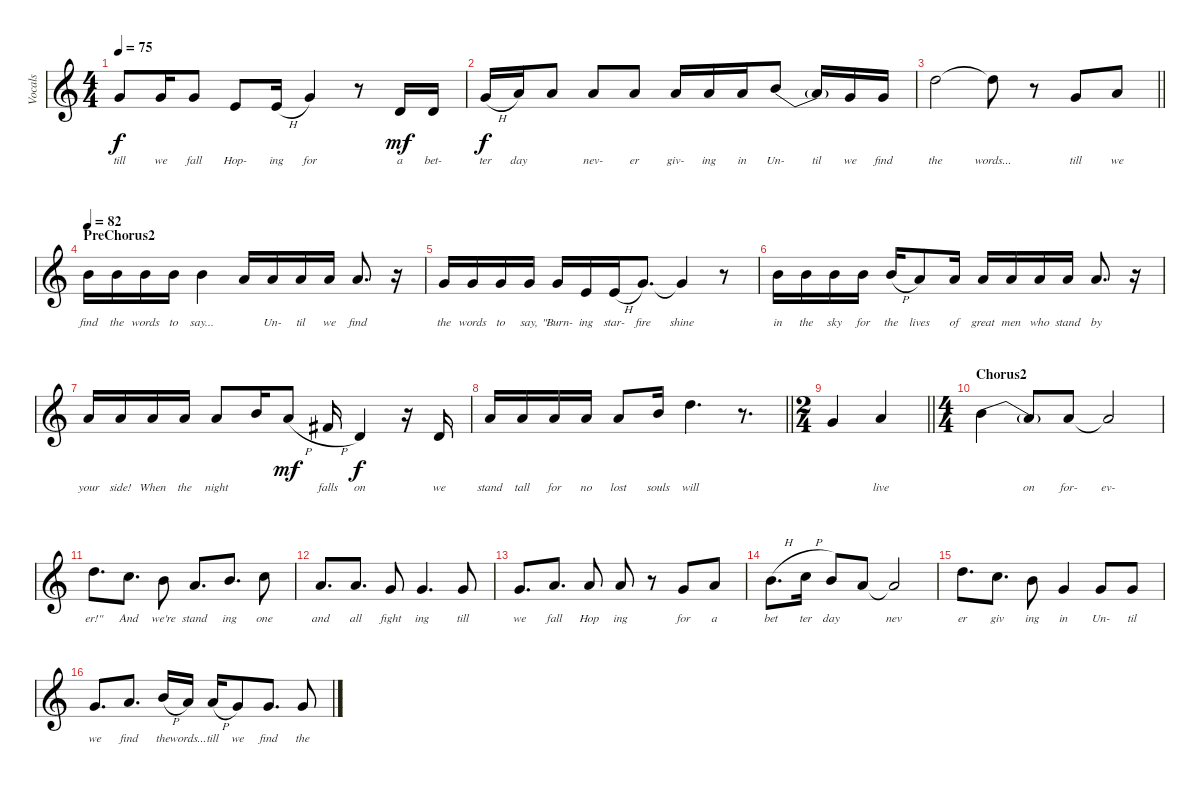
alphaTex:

\track ("Vocals" "Vocals") {instrument trumpet}
\staff {score}
\tuning (E4 B3 G3 D3 A2 E2) {hide}
\ts (4 4)
\tempo 75
\clef g2
\ks c
3.1.8{lyrics (0 "till") lyrics (1 "") lyrics (2 "") lyrics (3 "") lyrics (4 "") dy f} 3.1.16{lyrics (0 "we") lyrics (1 "") lyrics (2 "") lyrics (3 "") lyrics (4 "")} 3.1.8{lyrics (0 "fall") lyrics (1 "") lyrics (2 "") lyrics (3 "") lyrics (4 "")} 0.1.8{lyrics (0 "Hop-") lyrics (1 "") lyrics (2 "") lyrics (3 "") lyrics (4 "")} 0.1{h}.16{lyrics (0 "ing") lyrics (1 "") lyrics (2 "") lyrics (3 "") lyrics (4 "")} 3.1.4{lyrics (0 "for") lyrics (1 "") lyrics (2 "") lyrics (3 "") lyrics (4 "")} r.8 3.2.16{lyrics (0 "a") lyrics (1 "") lyrics (2 "") lyrics (3 "") lyrics (4 "") dy mf} 3.2.16{lyrics (0 "bet-") lyrics (1 "") lyrics (2 "") lyrics (3 "") lyrics (4 "")} |
3.1{h}.16{lyrics (0 "ter") lyrics (1 "") lyrics (2 "") lyrics (3 "") lyrics (4 "") dy f} 5.1.16{lyrics (0 "day") lyrics (1 "") lyrics (2 "") lyrics (3 "") lyrics (4 "")} 5.1.8{lyrics (0 "") lyrics (1 "") lyrics (2 "") lyrics (3 "") lyrics (4 "")} 5.1.8{lyrics (0 "nev-") lyrics (1 "") lyrics (2 "") lyrics (3 "") lyrics (4 "")} 5.1.8{lyrics (0 "er") lyrics (1 "") lyrics (2 "") lyrics (3 "") lyrics (4 "")} 5.1.16{lyrics (0 "giv-") lyrics (1 "") lyrics (2 "") lyrics (3 "") lyrics (4 "")} 5.1.16{lyrics (0 "ing") lyrics (1 "") lyrics (2 "") lyrics (3 "") lyrics (4 "")} 5.1.16{lyrics (0 "in") lyrics (1 "") lyrics (2 "") lyrics (3 "") lyrics (4 "")} 5.1{be (custom 0 4 20 4 40 0 60 0)}.8{lyrics (0 "Un-") lyrics (1 "") lyrics (2 "") lyrics (3 "") lyrics (4 "")} 5.1{t}.16{lyrics (0 "til") lyrics (1 "") lyrics (2 "") lyrics (3 "") lyrics (4 "")} 3.1.16{lyrics (0 "we") lyrics (1 "") lyrics (2 "") lyrics (3 "") lyrics (4 "")} 3.1.16{lyrics (0 "find") lyrics (1 "") lyrics (2 "") lyrics (3 "") lyrics (4 "")} |
\barLineRight lightlight
10.1.2{lyrics (0 "the") lyrics (1 "") lyrics (2 "") lyrics (3 "") lyrics (4 "")} 10.1{t}.8{lyrics (0 "words...") lyrics (1 "") lyrics (2 "") lyrics (3 "") lyrics (4 "")} r.8 3.1.8{lyrics (0 "till") lyrics (1 "") lyrics (2 "") lyrics (3 "") lyrics (4 "")} 5.1.8{lyrics (0 "we") lyrics (1 "") lyrics (2 "") lyrics (3 "") lyrics (4 "")} |
\section ("" "PreChorus2")
\tempo 82
7.1.16{lyrics (0 "find") lyrics (1 "") lyrics (2 "") lyrics (3 "") lyrics (4 "")} 7.1.16{lyrics (0 "the") lyrics (1 "") lyrics (2 "") lyrics (3 "") lyrics (4 "")} 7.1.16{lyrics (0 "words") lyrics (1 "") lyrics (2 "") lyrics (3 "") lyrics (4 "")} 7.1.16{lyrics (0 "to") lyrics (1 "") lyrics (2 "") lyrics (3 "") lyrics (4 "")} 7.1.4{lyrics (0 "say...") lyrics (1 "") lyrics (2 "") lyrics (3 "") lyrics (4 "")} 5.1.16{lyrics (0 "") lyrics (1 "") lyrics (2 "") lyrics (3 "") lyrics (4 "")} 5.1.16{lyrics (0 "Un-") lyrics (1 "") lyrics (2 "") lyrics (3 "") lyrics (4 "")} 5.1.16{lyrics (0 "til") lyrics (1 "") lyrics (2 "") lyrics (3 "") lyrics (4 "")} 5.1.16{lyrics (0 "we") lyrics (1 "") lyrics (2 "") lyrics (3 "") lyrics (4 "")} 5.1.8{d lyrics (0 "find") lyrics (1 "") lyrics (2 "") lyrics (3 "") lyrics (4 "")} r.16 |
3.1.16{lyrics (0 "the") lyrics (1 "") lyrics (2 "") lyrics (3 "") lyrics (4 "")} 3.1.16{lyrics (0 "words") lyrics (1 "") lyrics (2 "") lyrics (3 "") lyrics (4 "")} 3.1.16{lyrics (0 "to") lyrics (1 "") lyrics (2 "") lyrics (3 "") lyrics (4 "")} 3.1.16{lyrics (0 "say,") lyrics (1 "") lyrics (2 "") lyrics (3 "") lyrics (4 "")} 3.1.16{lyrics (0 "\"Burn-") lyrics (1 "") lyrics (2 "") lyrics (3 "") lyrics (4 "")} 0.1.16{lyrics (0 "ing") lyrics (1 "") lyrics (2 "") lyrics (3 "") lyrics (4 "")} 0.1{h}.16{lyrics (0 "star-") lyrics (1 "") lyrics (2 "") lyrics (3 "") lyrics (4 "")} 3.1.8{d lyrics (0 "fire") lyrics (1 "") lyrics (2 "") lyrics (3 "") lyrics (4 "")} 3.1{t}.4{lyrics (0 "shine") lyrics (1 "") lyrics (2 "") lyrics (3 "") lyrics (4 "")} r.8 |
7.1.16{lyrics (0 "in") lyrics (1 "") lyrics (2 "") lyrics (3 "") lyrics (4 "")} 7.1.16{lyrics (0 "the") lyrics (1 "") lyrics (2 "") lyrics (3 "") lyrics (4 "")} 7.1.16{lyrics (0 "sky") lyrics (1 "") lyrics (2 "") lyrics (3 "") lyrics (4 "")} 7.1.16{lyrics (0 "for") lyrics (1 "") lyrics (2 "") lyrics (3 "") lyrics (4 "")} 7.1{h}.16{lyrics (0 "the") lyrics (1 "") lyrics (2 "") lyrics (3 "") lyrics (4 "")} 5.1.8{lyrics (0 "lives") lyrics (1 "") lyrics (2 "") lyrics (3 "") lyrics (4 "")} 5.1.16{lyrics (0 "of") lyrics (1 "") lyrics (2 "") lyrics (3 "") lyrics (4 "")} 5.1.16{lyrics (0 "great") lyrics (1 "") lyrics (2 "") lyrics (3 "") lyrics (4 "")} 5.1.16{lyrics (0 "men") lyrics (1 "") lyrics (2 "") lyrics (3 "") lyrics (4 "")} 5.1.16{lyrics (0 "who") lyrics (1 "") lyrics (2 "") lyrics (3 "") lyrics (4 "")} 5.1.16{lyrics (0 "stand") lyrics (1 "") lyrics (2 "") lyrics (3 "") lyrics (4 "")} 5.1.8{d lyrics (0 "by") lyrics (1 "") lyrics (2 "") lyrics (3 "") lyrics (4 "")} r.16 |
5.1.16{lyrics (0 "your") lyrics (1 "") lyrics (2 "") lyrics (3 "") lyrics (4 "")} 5.1.16{lyrics (0 "side!") lyrics (1 "") lyrics (2 "") lyrics (3 "") lyrics (4 "")} 5.1.16{lyrics (0 "When") lyrics (1 "") lyrics (2 "") lyrics (3 "") lyrics (4 "")} 5.1.16{lyrics (0 "the") lyrics (1 "") lyrics (2 "") lyrics (3 "") lyrics (4 "")} 5.1.8{lyrics (0 "night") lyrics (1 "") lyrics (2 "") lyrics (3 "") lyrics (4 "")} 7.1.16{lyrics (0 "") lyrics (1 "") lyrics (2 "") lyrics (3 "") lyrics (4 "")} 10.2{h}.8{lyrics (0 "") lyrics (1 "") lyrics (2 "") lyrics (3 "") lyrics (4 "") dy mf} 7.2{h}.16{lyrics (0 "falls") lyrics (1 "") lyrics (2 "") lyrics (3 "") lyrics (4 "")} 3.2.4{lyrics (0 "on") lyrics (1 "") lyrics (2 "") lyrics (3 "") lyrics (4 "") dy f} r.16 3.2.16{lyrics (0 "we") lyrics (1 "") lyrics (2 "") lyrics (3 "") lyrics (4 "")} |
\barLineRight lightlight
5.1.16{lyrics (0 "stand") lyrics (1 "") lyrics (2 "") lyrics (3 "") lyrics (4 "")} 5.1.16{lyrics (0 "tall") lyrics (1 "") lyrics (2 "") lyrics (3 "") lyrics (4 "")} 5.1.16{lyrics (0 "for") lyrics (1 "") lyrics (2 "") lyrics (3 "") lyrics (4 "")} 5.1.16{lyrics (0 "no") lyrics (1 "") lyrics (2 "") lyrics (3 "") lyrics (4 "")} 5.1.8{lyrics (0 "lost") lyrics (1 "") lyrics (2 "") lyrics (3 "") lyrics (4 "")} 7.1.16{lyrics (0 "souls") lyrics (1 "") lyrics (2 "") lyrics (3 "") lyrics (4 "")} 10.1.4{d lyrics (0 "will") lyrics (1 "") lyrics (2 "") lyrics (3 "") lyrics (4 "")} r.8{d} |
\ts (2 4)
\barLineRight lightlight
3.1.4{lyrics (0 "") lyrics (1 "") lyrics (2 "") lyrics (3 "") lyrics (4 "")} 5.1.4{lyrics (0 "live") lyrics (1 "") lyrics (2 "") lyrics (3 "") lyrics (4 "")} |
\ts (4 4)
\section ("" "Chorus2")
5.1{be (custom 0 4 40 4 50 0 60 0)}.4{lyrics (0 "") lyrics (1 "") lyrics (2 "") lyrics (3 "") lyrics (4 "")} 5.1{t}.8{lyrics (0 "on") lyrics (1 "") lyrics (2 "") lyrics (3 "") lyrics (4 "")} 5.1.8{lyrics (0 "for-") lyrics (1 "") lyrics (2 "") lyrics (3 "") lyrics (4 "")} 5.1{t}.2{lyrics (0 "ev-") lyrics (1 "") lyrics (2 "") lyrics (3 "") lyrics (4 "")} |
10.1.8{d lyrics (0 "er!\"") lyrics (1 "") lyrics (2 "") lyrics (3 "") lyrics (4 "")} 8.1.8{d lyrics (0 "And") lyrics (1 "") lyrics (2 "") lyrics (3 "") lyrics (4 "")} 7.1.8{lyrics (0 "we're") lyrics (1 "") lyrics (2 "") lyrics (3 "") lyrics (4 "")} 5.1.8{d lyrics (0 "stand") lyrics (1 "") lyrics (2 "") lyrics (3 "") lyrics (4 "")} 7.1.8{d lyrics (0 "ing") lyrics (1 "") lyrics (2 "") lyrics (3 "") lyrics (4 "")} 8.1.8{lyrics (0 "one") lyrics (1 "") lyrics (2 "") lyrics (3 "") lyrics (4 "")} |
5.1{be (custom 0 0 11 0 15 4 60 4)}.8{d lyrics (0 "and") lyrics (1 "") lyrics (2 "") lyrics (3 "") lyrics (4 "")} 3.1{be (custom 0 4 15 4 30 0 60 0)}.8{d lyrics (0 "all") lyrics (1 "") lyrics (2 "") lyrics (3 "") lyrics (4 "")} 3.1.8{lyrics (0 "fight") lyrics (1 "") lyrics (2 "") lyrics (3 "") lyrics (4 "")} 3.1.4{d lyrics (0 "ing") lyrics (1 "") lyrics (2 "") lyrics (3 "") lyrics (4 "")} 3.1.8{lyrics (0 "till") lyrics (1 "") lyrics (2 "") lyrics (3 "") lyrics (4 "")} |
3.1.8{d lyrics (0 "we") lyrics (1 "") lyrics (2 "") lyrics (3 "") lyrics (4 "")} 5.1.8{d lyrics (0 "fall") lyrics (1 "") lyrics (2 "") lyrics (3 "") lyrics (4 "")} 5.1{be (custom 0 0 25 0 30 4 60 4)}.8{lyrics (0 "Hop") lyrics (1 "") lyrics (2 "") lyrics (3 "") lyrics (4 "")} 5.1.8{lyrics (0 "ing") lyrics (1 "") lyrics (2 "") lyrics (3 "") lyrics (4 "")} r.8 3.1.8{lyrics (0 "for") lyrics (1 "") lyrics (2 "") lyrics (3 "") lyrics (4 "")} 5.1.8{lyrics (0 "a") lyrics (1 "") lyrics (2 "") lyrics (3 "") lyrics (4 "")} |
7.1{h}.8{d lyrics (0 "bet") lyrics (1 "") lyrics (2 "") lyrics (3 "") lyrics (4 "")} 8.1{h}.16{lyrics (0 "ter") lyrics (1 "") lyrics (2 "") lyrics (3 "") lyrics (4 "")} 7.1.8{lyrics (0 "day") lyrics (1 "") lyrics (2 "") lyrics (3 "") lyrics (4 "")} 5.1.8{lyrics (0 "") lyrics (1 "") lyrics (2 "") lyrics (3 "") lyrics (4 "")} 5.1{t}.2{lyrics (0 "nev") lyrics (1 "") lyrics (2 "") lyrics (3 "") lyrics (4 "")} |
10.1.8{d lyrics (0 "er") lyrics (1 "") lyrics (2 "") lyrics (3 "") lyrics (4 "")} 8.1.8{d lyrics (0 "giv") lyrics (1 "") lyrics (2 "") lyrics (3 "") lyrics (4 "")} 7.1.8{lyrics (0 "ing") lyrics (1 "") lyrics (2 "") lyrics (3 "") lyrics (4 "")} 3.1.4{lyrics (0 "in") lyrics (1 "") lyrics (2 "") lyrics (3 "") lyrics (4 "")} 3.1.8{lyrics (0 "Un-") lyrics (1 "") lyrics (2 "") lyrics (3 "") lyrics (4 "")} 3.1.8{lyrics (0 "til") lyrics (1 "") lyrics (2 "") lyrics (3 "") lyrics (4 "")} |
3.1.8{d lyrics (0 "we") lyrics (1 "") lyrics (2 "") lyrics (3 "") lyrics (4 "")} 5.1.8{d lyrics (0 "find") lyrics (1 "") lyrics (2 "") lyrics (3 "") lyrics (4 "")} 7.1{h}.16{lyrics (0 "the") lyrics (1 "") lyrics (2 "") lyrics (3 "") lyrics (4 "")} 5.1.16{lyrics (0 "words...") lyrics (1 "") lyrics (2 "") lyrics (3 "") lyrics (4 "")} 5.1{h}.16{lyrics (0 "till") lyrics (1 "") lyrics (2 "") lyrics (3 "") lyrics (4 "")} 3.1.8{lyrics (0 "we") lyrics (1 "") lyrics (2 "") lyrics (3 "") lyrics (4 "")} 3.1.8{d lyrics (0 "find") lyrics (1 "") lyrics (2 "") lyrics (3 "") lyrics (4 "")} 3.1.8{lyrics (0 "the") lyrics (1 "") lyrics (2 "") lyrics (3 "") lyrics (4 "")}
